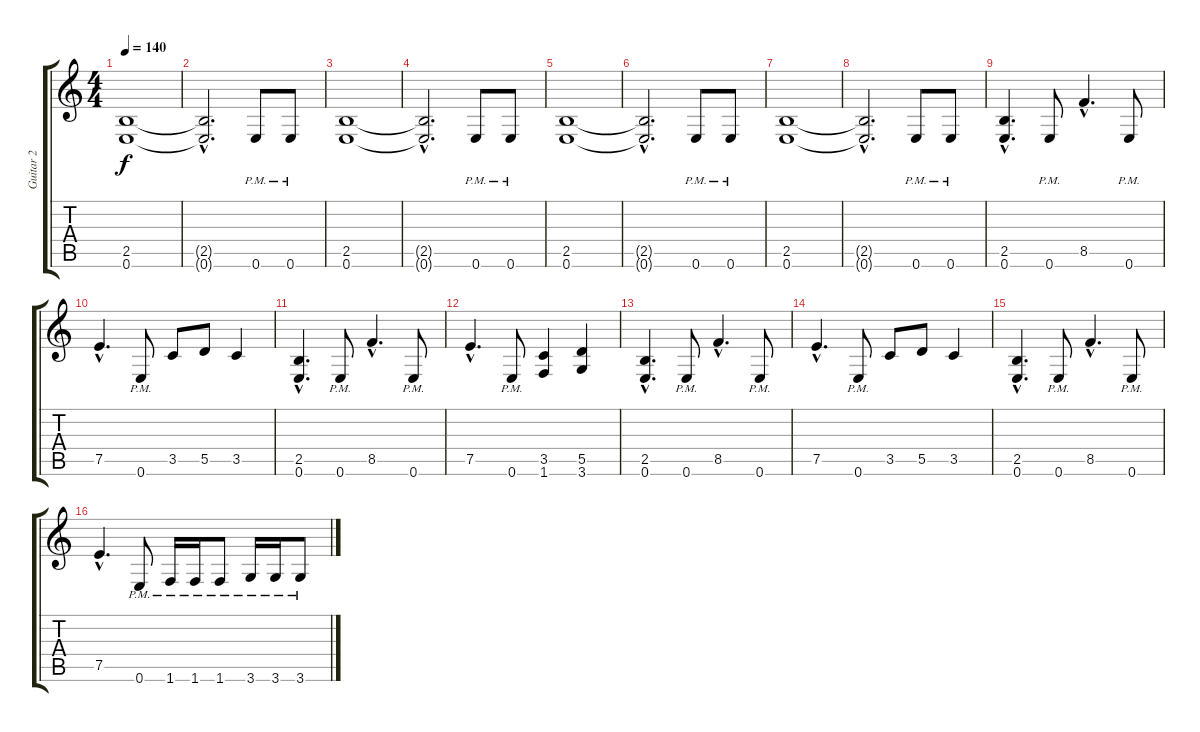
\track ("Guitar 2" "Guitar 2") {instrument overdrivenguitar}
\staff {score tabs}
\tuning (E4 B3 G3 D3 A2 E2) {hide}
\ts (4 4)
\tempo 140
\clef g2
\ks c
(2.5 0.6).1{dy f instrument overdrivenguitar} |
(2.5{hac t} 0.6{hac t}).2{d} 0.6{pm}.8 0.6{pm}.8 |
(2.5 0.6).1 |
(2.5{hac t} 0.6{hac t}).2{d} 0.6{pm}.8 0.6{pm}.8 |
(2.5 0.6).1 |
(2.5{hac t} 0.6{hac t}).2{d} 0.6{pm}.8 0.6{pm}.8 |
(2.5 0.6).1 |
(2.5{hac t} 0.6{hac t}).2{d} 0.6{pm}.8 0.6{pm}.8 |
(2.5{hac} 0.6{hac}).4{d} 0.6{pm}.8 8.5{hac}.4{d} 0.6{pm}.8 |
7.5{hac}.4{d} 0.6{pm}.8 3.5.8 5.5.8 3.5.4 |
(2.5{hac} 0.6{hac}).4{d} 0.6{pm}.8 8.5{hac}.4{d} 0.6{pm}.8 |
7.5{hac}.4{d} 0.6{pm}.8 (3.5 1.6).4 (5.5 3.6).4 |
(2.5{hac} 0.6{hac}).4{d} 0.6{pm}.8 8.5{hac}.4{d} 0.6{pm}.8 |
7.5{hac}.4{d} 0.6{pm}.8 3.5.8 5.5.8 3.5.4 |
(2.5{hac} 0.6{hac}).4{d} 0.6{pm}.8 8.5{hac}.4{d} 0.6{pm}.8 |
7.5{hac}.4{d} 0.6{pm}.8 1.6{pm}.16 1.6{pm}.16 1.6{pm}.8 3.6{pm}.16 3.6{pm}.16 3.6{pm}.8
